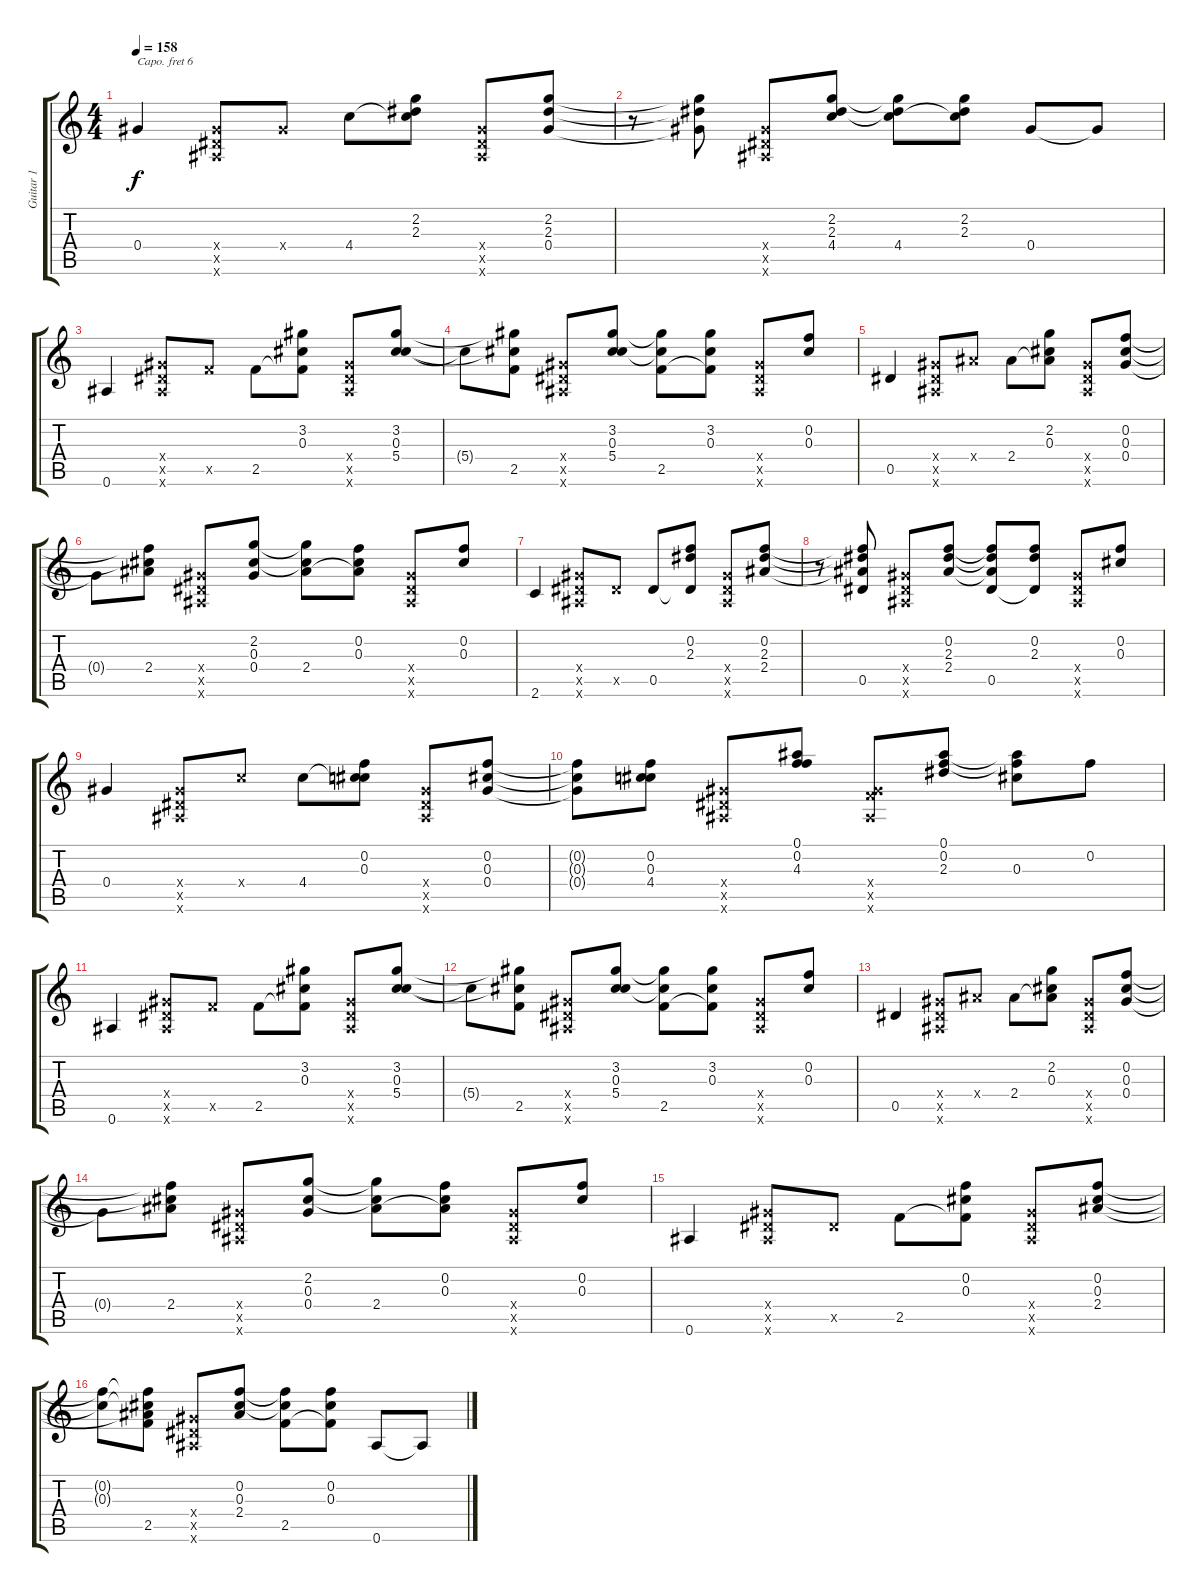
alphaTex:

\track ("Guitar 1" "Guitar 1") {instrument acousticguitarnylon}
\staff {score tabs}
\capo 6
\tuning (E4 B3 G3 D3 A2 E2) {hide}
\ts (4 4)
\tempo 158
\clef g2
\ks c
0.4.4{dy f} (0.4{x} 0.5{x} 0.6{x}).8 0.4{x}.8 4.4.8 (2.2 2.3 4.4{t}).8 (0.4{x} 0.5{x} 0.6{x}).8 (2.2 2.3 0.4).8 |
r.8 (2.2{t} 2.3{t} 0.4{t}).8 (0.4{x} 0.5{x} 0.6{x}).8 (2.2 2.3 4.4).8 (2.2{t} 2.3{t} 4.4).8 (2.2 2.3 4.4{t}).8 0.4.8 0.4{t}.8 |
0.6.4 (0.4{x} 0.5{x} 0.6{x}).8 2.5{x}.8 2.5.8 (3.2 0.3 2.5{t}).8 (0.4{x} 0.5{x} 0.6{x}).8 (3.2 0.3 5.4).8 |
5.4{t}.8 (3.2{t} 0.3{t} 2.5).8 (0.4{x} 0.5{x} 0.6{x}).8 (3.2 0.3 5.4).8 (3.2{t} 0.3{t} 2.5).8 (3.2 0.3 2.5{t}).8 (0.4{x} 0.5{x} 0.6{x}).8 (0.2 0.3).8 |
0.5.4 (0.4{x} 0.5{x} 0.6{x}).8 2.4{x}.8 2.4.8 (2.2 0.3 2.4{t}).8 (0.4{x} 0.5{x} 0.6{x}).8 (0.2 0.3 0.4).8 |
0.4{t}.8 (0.2{t} 0.3{t} 2.4).8 (0.4{x} 0.5{x} 0.6{x}).8 (2.2 0.3 0.4).8 (2.2{t} 0.3{t} 2.4).8 (0.2 0.3 2.4{t}).8 (0.4{x} 0.5{x} 0.6{x}).8 (0.2 0.3).8 |
2.6.4 (0.4{x} 0.5{x} 0.6{x}).8 0.5{x}.8 0.5.8 (0.2 2.3 0.5{t}).8 (0.4{x} 0.5{x} 0.6{x}).8 (0.2 2.3 2.4).8 |
r.8 (0.2{t} 2.3{t} 2.4{t} 0.5).8 (0.4{x} 0.5{x} 0.6{x}).8 (0.2 2.3 2.4).8 (0.2{t} 2.3{t} 2.4{t} 0.5).8 (0.2 2.3 0.5{t}).8 (0.4{x} 0.5{x} 0.6{x}).8 (0.2 0.3).8 |
0.4.4 (0.4{x} 0.5{x} 0.6{x}).8 4.4{x}.8 4.4.8 (0.2 0.3 4.4{t}).8 (0.4{x} 0.5{x} 0.6{x}).8 (0.2 0.3 0.4).8 |
(0.2{t} 0.3{t} 0.4{t}).8 (0.2 0.3 4.4).8 (0.4{x} 0.5{x} 0.6{x}).8 (0.1 0.2 4.3).8 (0.4{x} 2.5{x} 0.6{x}).8 (0.1 0.2 2.3).8 (0.1{t} 0.2{t} 0.3).8 0.2.8 |
0.6.4 (0.4{x} 0.5{x} 0.6{x}).8 2.5{x}.8 2.5.8 (3.2 0.3 2.5{t}).8 (0.4{x} 0.5{x} 0.6{x}).8 (3.2 0.3 5.4).8 |
5.4{t}.8 (3.2{t} 0.3{t} 2.5).8 (0.4{x} 0.5{x} 0.6{x}).8 (3.2 0.3 5.4).8 (3.2{t} 0.3{t} 2.5).8 (3.2 0.3 2.5{t}).8 (0.4{x} 0.5{x} 0.6{x}).8 (0.2 0.3).8 |
0.5.4 (0.4{x} 0.5{x} 0.6{x}).8 2.4{x}.8 2.4.8 (2.2 0.3 2.4{t}).8 (0.4{x} 0.5{x} 0.6{x}).8 (0.2 0.3 0.4).8 |
0.4{t}.8 (0.2{t} 0.3{t} 2.4).8 (0.4{x} 0.5{x} 0.6{x}).8 (2.2 0.3 0.4).8 (2.2{t} 0.3{t} 2.4).8 (0.2 0.3 2.4{t}).8 (0.4{x} 0.5{x} 0.6{x}).8 (0.2 0.3).8 |
0.6.4 (0.4{x} 0.5{x} 0.6{x}).8 0.5{x}.8 2.5.8 (0.2 0.3 2.5{t}).8 (0.4{x} 0.5{x} 0.6{x}).8 (0.2 0.3 2.4).8 |
(0.2{t} 0.3{t}).8 (0.2{t} 0.3{t} 2.4{t} 2.5).8 (0.4{x} 0.5{x} 0.6{x}).8 (0.2 0.3 2.4).8 (0.2{t} 0.3{t} 2.5).8 (0.2 0.3 2.5{t}).8 0.6.8 0.6{t}.8
